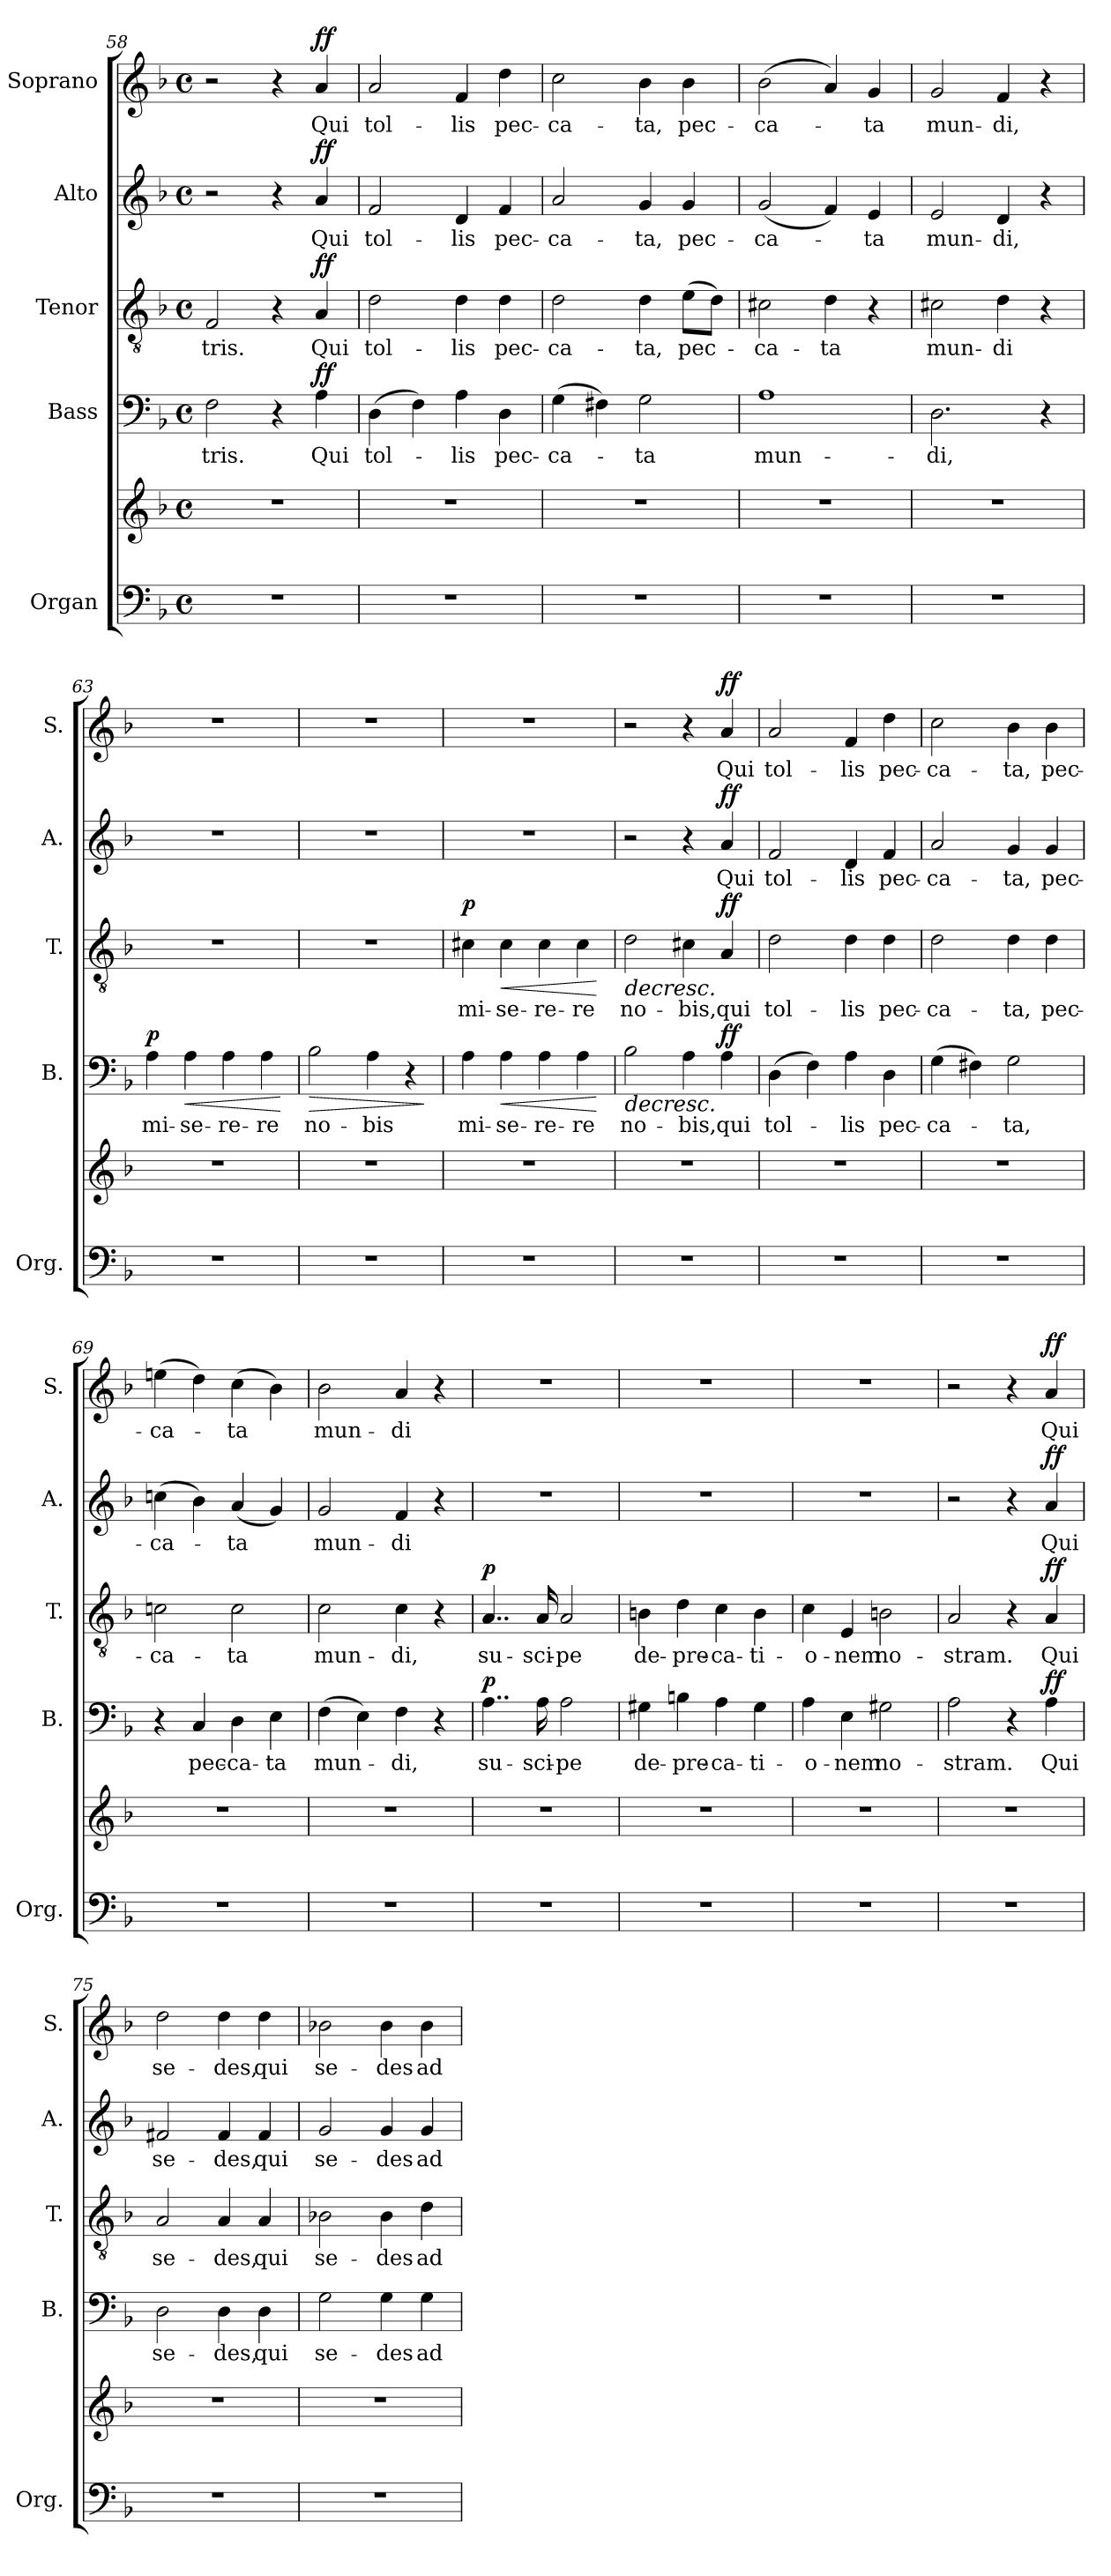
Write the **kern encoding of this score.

**kern	**kern	**kern	**text	**dynam	**kern	**text	**dynam	**kern	**text	**dynam	**kern	**text	**dynam
*part5	*part5	*part4	*part4	*part4	*part3	*part3	*part3	*part2	*part2	*part2	*part1	*part1	*part1
*staff6	*staff5	*staff4	*staff4	*staff4	*staff3	*staff3	*staff3	*staff2	*staff2	*staff2	*staff1	*staff1	*staff1
*I"Organ	*	*I"Bass	*	*	*I"Tenor	*	*	*I"Alto	*	*	*I"Soprano	*	*
*I'Org.	*	*I'B.	*	*	*I'T.	*	*	*I'A.	*	*	*I'S.	*	*
!!LO:PB:g=z
*clefF4	*clefG2	*clefF4	*	*	*clefGv2	*	*	*clefG2	*	*	*clefG2	*	*
*k[b-]	*k[b-]	*k[b-]	*	*	*k[b-]	*	*	*k[b-]	*	*	*k[b-]	*	*
*M4/4	*M4/4	*M4/4	*	*	*M4/4	*	*	*M4/4	*	*	*M4/4	*	*
*met(c)	*met(c)	*met(c)	*	*	*met(c)	*	*	*met(c)	*	*	*met(c)	*	*
=58	=58	=58	=58	=58	=58	=58	=58	=58	=58	=58	=58	=58	=58
!	!	!	!LO:LY:b	!	!	!LO:LY:b	!	!	!	!	!	!	!
1r	1r	2F\	-tris.	.	2F/	-tris.	.	2r	.	.	2r	.	.
.	.	4r	.	.	4r	.	.	4r	.	.	4r	.	.
!	!	!	!LO:LY:b	!LO:DY:a	!	!LO:LY:b	!LO:DY:a	!	!LO:LY:b	!LO:DY:a	!	!LO:LY:b	!LO:DY:a
.	.	4A\	Qui	ff	4A/	Qui	ff	4a/	Qui	ff	4a/	Qui	ff
=59	=59	=59	=59	=59	=59	=59	=59	=59	=59	=59	=59	=59	=59
!	!	!	!LO:LY:b	!	!	!LO:LY:b	!	!	!LO:LY:b	!	!	!LO:LY:b	!
1r	1r	(>4D\	tol-	.	2d\	tol-	.	2f/	tol-	.	2a/	tol-	.
.	.	4F\)	.	.	.	.	.	.	.	.	.	.	.
!	!	!	!LO:LY:b	!	!	!LO:LY:b	!	!	!LO:LY:b	!	!	!LO:LY:b	!
.	.	4A\	-lis	.	4d\	-lis	.	4d/	-lis	.	4f/	-lis	.
!	!	!	!LO:LY:b	!	!	!LO:LY:b	!	!	!LO:LY:b	!	!	!LO:LY:b	!
.	.	4D\	pec-	.	4d\	pec-	.	4f/	pec-	.	4dd\	pec-	.
=60	=60	=60	=60	=60	=60	=60	=60	=60	=60	=60	=60	=60	=60
!	!	!	!LO:LY:b	!	!	!LO:LY:b	!	!	!LO:LY:b	!	!	!LO:LY:b	!
1r	1r	(>4G\	-ca-	.	2d\	-ca-	.	2a/	-ca-	.	2cc\	-ca-	.
.	.	4F#X\)	.	.	.	.	.	.	.	.	.	.	.
!	!	!	!LO:LY:b	!	!	!LO:LY:b	!	!	!LO:LY:b	!	!	!LO:LY:b	!
.	.	2G\	-ta	.	4d\	-ta,	.	4g/	-ta,	.	4b-\	-ta,	.
!	!	!	!	!	!	!LO:LY:b	!	!	!LO:LY:b	!	!	!LO:LY:b	!
.	.	.	.	.	(>8e\L	pec-	.	4g/	pec-	.	4b-\	pec-	.
.	.	.	.	.	8d\J)	.	.	.	.	.	.	.	.
=61	=61	=61	=61	=61	=61	=61	=61	=61	=61	=61	=61	=61	=61
!	!	!	!LO:LY:b	!	!	!LO:LY:b	!	!	!LO:LY:b	!	!	!LO:LY:b	!
1r	1r	1A	mun-	.	2c#X\	-ca-	.	(<2g/	-ca-	.	(>2b-\	-ca-	.
!	!	!	!	!	!	!LO:LY:b	!	!	!	!	!	!	!
.	.	.	.	.	4d\	-ta	.	4f/)	.	.	4a/)	.	.
!	!	!	!	!	!	!	!	!	!LO:LY:b	!	!	!LO:LY:b	!
.	.	.	.	.	4r	.	.	4e/	-ta	.	4g/	-ta	.
=62	=62	=62	=62	=62	=62	=62	=62	=62	=62	=62	=62	=62	=62
!	!	!	!LO:LY:b	!	!	!LO:LY:b	!	!	!LO:LY:b	!	!	!LO:LY:b	!
1r	1r	2.D\	-di,	.	2c#X\	mun-	.	2e/	mun-	.	2g/	mun-	.
!	!	!	!	!	!	!LO:LY:b	!	!	!LO:LY:b	!	!	!LO:LY:b	!
.	.	.	.	.	4d\	-di	.	4d/	-di,	.	4f/	-di,	.
.	.	4r	.	.	4r	.	.	4r	.	.	4r	.	.
=63	=63	=63	=63	=63	=63	=63	=63	=63	=63	=63	=63	=63	=63
!	!	!	!LO:LY:b	!LO:DY:a	!	!	!	!	!	!	!	!	!
1r	1r	4A\	mi-	p	1r	.	.	1r	.	.	1r	.	.
!	!	!	!LO:LY:b	!LO:HP:b	!	!	!	!	!	!	!	!	!
.	.	4A\	-se-	<	.	.	.	.	.	.	.	.	.
!	!	!	!LO:LY:b	!	!	!	!	!	!	!	!	!	!
.	.	4A\	-re-	.	.	.	.	.	.	.	.	.	.
!	!	!	!LO:LY:b	!	!	!	!	!	!	!	!	!	!
.	.	4A\	-re	.	.	.	.	.	.	.	.	.	.
.	.	.	.	[	.	.	.	.	.	.	.	.	.
=64	=64	=64	=64	=64	=64	=64	=64	=64	=64	=64	=64	=64	=64
!	!	!	!LO:LY:b	!LO:HP:b	!	!	!	!	!	!	!	!	!
1r	1r	2B-\	no-	>	1r	.	.	1r	.	.	1r	.	.
!	!	!	!LO:LY:b	!	!	!	!	!	!	!	!	!	!
.	.	4A\	-bis	.	.	.	.	.	.	.	.	.	.
.	.	4r	.	.	.	.	.	.	.	.	.	.	.
.	.	.	.	]	.	.	.	.	.	.	.	.	.
=65	=65	=65	=65	=65	=65	=65	=65	=65	=65	=65	=65	=65	=65
!	!	!	!LO:LY:b	!	!	!LO:LY:b	!LO:DY:a	!	!	!	!	!	!
1r	1r	4A\	mi-	.	4c#X\	mi-	p	1r	.	.	1r	.	.
!	!	!	!LO:LY:b	!LO:HP:b	!	!LO:LY:b	!LO:HP:b	!	!	!	!	!	!
.	.	4A\	-se-	<	4c#\	-se-	<	.	.	.	.	.	.
!	!	!	!LO:LY:b	!	!	!LO:LY:b	!	!	!	!	!	!	!
.	.	4A\	-re-	.	4c#\	-re-	.	.	.	.	.	.	.
!	!	!	!LO:LY:b	!	!	!LO:LY:b	!	!	!	!	!	!	!
.	.	4A\	-re	.	4c#\	-re	.	.	.	.	.	.	.
.	.	.	.	[	.	.	[	.	.	.	.	.	.
!!LO:LB:g=z
=66	=66	=66	=66	=66	=66	=66	=66	=66	=66	=66	=66	=66	=66
!	!	!	!LO:LY:b	!LO:HP:b	!	!LO:LY:b	!LO:HP:b	!	!	!	!	!	!
1r	1r	2B-\	no-	>	2d\	no-	>	2r	.	.	2r	.	.
!	!	!	!LO:LY:b	!	!	!LO:LY:b	!	!	!	!	!	!	!
.	.	4A\	-bis,	.	4c#X\	-bis,	.	4r	.	.	4r	.	.
!	!	!	!LO:LY:b	!LO:DY:a	!	!LO:LY:b	!LO:DY:a	!	!LO:LY:b	!LO:DY:a	!	!LO:LY:b	!LO:DY:a
.	.	4A\	qui	ff	4A/	qui	ff	4a/	Qui	ff	4a/	Qui	ff
.	.	.	.	]	.	.	]	.	.	.	.	.	.
=67	=67	=67	=67	=67	=67	=67	=67	=67	=67	=67	=67	=67	=67
!	!	!	!LO:LY:b	!	!	!LO:LY:b	!	!	!LO:LY:b	!	!	!LO:LY:b	!
1r	1r	(>4D\	tol-	.	2d\	tol-	.	2f/	tol-	.	2a/	tol-	.
.	.	4F\)	.	.	.	.	.	.	.	.	.	.	.
!	!	!	!LO:LY:b	!	!	!LO:LY:b	!	!	!LO:LY:b	!	!	!LO:LY:b	!
.	.	4A\	-lis	.	4d\	-lis	.	4d/	-lis	.	4f/	-lis	.
!	!	!	!LO:LY:b	!	!	!LO:LY:b	!	!	!LO:LY:b	!	!	!LO:LY:b	!
.	.	4D\	pec-	.	4d\	pec-	.	4f/	pec-	.	4dd\	pec-	.
=68	=68	=68	=68	=68	=68	=68	=68	=68	=68	=68	=68	=68	=68
!	!	!	!LO:LY:b	!	!	!LO:LY:b	!	!	!LO:LY:b	!	!	!LO:LY:b	!
1r	1r	(>4G\	-ca-	.	2d\	-ca-	.	2a/	-ca-	.	2cc\	-ca-	.
.	.	4F#X\)	.	.	.	.	.	.	.	.	.	.	.
!	!	!	!LO:LY:b	!	!	!LO:LY:b	!	!	!LO:LY:b	!	!	!LO:LY:b	!
.	.	2G\	-ta,	.	4d\	-ta,	.	4g/	-ta,	.	4b-\	-ta,	.
!	!	!	!	!	!	!LO:LY:b	!	!	!LO:LY:b	!	!	!LO:LY:b	!
.	.	.	.	.	4d\	pec-	.	4g/	pec-	.	4b-\	pec-	.
=69	=69	=69	=69	=69	=69	=69	=69	=69	=69	=69	=69	=69	=69
!	!	!	!	!	!	!LO:LY:b	!	!	!LO:LY:b	!	!	!LO:LY:b	!
1r	1r	4r	.	.	2cn\	-ca-	.	(>4ccn\	-ca-	.	(>4een\	-ca-	.
!	!	!	!LO:LY:b	!	!	!	!	!	!	!	!	!	!
.	.	4C/	pec-	.	.	.	.	4b-\)	.	.	4dd\)	.	.
!	!	!	!LO:LY:b	!	!	!LO:LY:b	!	!	!LO:LY:b	!	!	!LO:LY:b	!
.	.	4D\	-ca-	.	2c\	-ta	.	(<4a/	-ta	.	(>4cc\	-ta	.
!	!	!	!LO:LY:b	!	!	!	!	!	!	!	!	!	!
.	.	4E\	-ta	.	.	.	.	4g/)	.	.	4b-\)	.	.
=70	=70	=70	=70	=70	=70	=70	=70	=70	=70	=70	=70	=70	=70
!	!	!	!LO:LY:b	!	!	!LO:LY:b	!	!	!LO:LY:b	!	!	!LO:LY:b	!
1r	1r	(>4F\	mun-	.	2c\	mun-	.	2g/	mun-	.	2b-\	mun-	.
.	.	4E\)	.	.	.	.	.	.	.	.	.	.	.
!	!	!	!LO:LY:b	!	!	!LO:LY:b	!	!	!LO:LY:b	!	!	!LO:LY:b	!
.	.	4F\	-di,	.	4c\	-di,	.	4f/	-di	.	4a/	-di	.
.	.	4r	.	.	4r	.	.	4r	.	.	4r	.	.
=71	=71	=71	=71	=71	=71	=71	=71	=71	=71	=71	=71	=71	=71
!	!	!	!LO:LY:b	!LO:DY:a	!	!LO:LY:b	!LO:DY:a	!	!	!	!	!	!
1r	1r	4..A\	su-	p	4..A/	su-	p	1r	.	.	1r	.	.
!	!	!	!LO:LY:b	!	!	!LO:LY:b	!	!	!	!	!	!	!
.	.	16A\	-sci-	.	16A/	-sci-	.	.	.	.	.	.	.
!	!	!	!LO:LY:b	!	!	!LO:LY:b	!	!	!	!	!	!	!
.	.	2A\	-pe	.	2A/	-pe	.	.	.	.	.	.	.
=72	=72	=72	=72	=72	=72	=72	=72	=72	=72	=72	=72	=72	=72
!	!	!	!LO:LY:b	!	!	!LO:LY:b	!	!	!	!	!	!	!
1r	1r	4G#X\	de-	.	4Bn\	de-	.	1r	.	.	1r	.	.
!	!	!	!LO:LY:b	!	!	!LO:LY:b	!	!	!	!	!	!	!
.	.	4Bn\	-pre-	.	4d\	-pre-	.	.	.	.	.	.	.
!	!	!	!LO:LY:b	!	!	!LO:LY:b	!	!	!	!	!	!	!
.	.	4A\	-ca-	.	4c\	-ca-	.	.	.	.	.	.	.
!	!	!	!LO:LY:b	!	!	!LO:LY:b	!	!	!	!	!	!	!
.	.	4G#\	-ti-	.	4B\	-ti-	.	.	.	.	.	.	.
=73	=73	=73	=73	=73	=73	=73	=73	=73	=73	=73	=73	=73	=73
!	!	!	!LO:LY:b	!	!	!LO:LY:b	!	!	!	!	!	!	!
1r	1r	4A\	-o-	.	4c\	-o-	.	1r	.	.	1r	.	.
!	!	!	!LO:LY:b	!	!	!LO:LY:b	!	!	!	!	!	!	!
.	.	4E\	-nem	.	4E/	-nem	.	.	.	.	.	.	.
!	!	!	!LO:LY:b	!	!	!LO:LY:b	!	!	!	!	!	!	!
.	.	2G#X\	no-	.	2Bn\	no-	.	.	.	.	.	.	.
!!LO:LB:g=z
=74	=74	=74	=74	=74	=74	=74	=74	=74	=74	=74	=74	=74	=74
!	!	!	!LO:LY:b	!	!	!LO:LY:b	!	!	!	!	!	!	!
1r	1r	2A\	-stram.	.	2A/	-stram.	.	2r	.	.	2r	.	.
.	.	4r	.	.	4r	.	.	4r	.	.	4r	.	.
!	!	!	!LO:LY:b	!LO:DY:a	!	!LO:LY:b	!LO:DY:a	!	!LO:LY:b	!LO:DY:a	!	!LO:LY:b	!LO:DY:a
.	.	4A\	Qui	ff	4A/	Qui	ff	4a/	Qui	ff	4a/	Qui	ff
=75	=75	=75	=75	=75	=75	=75	=75	=75	=75	=75	=75	=75	=75
!	!	!	!LO:LY:b	!	!	!LO:LY:b	!	!	!LO:LY:b	!	!	!LO:LY:b	!
1r	1r	2D\	se-	.	2A/	se-	.	2f#X/	se-	.	2dd\	se-	.
!	!	!	!LO:LY:b	!	!	!LO:LY:b	!	!	!LO:LY:b	!	!	!LO:LY:b	!
.	.	4D\	-des,	.	4A/	-des,	.	4f#/	-des,	.	4dd\	-des,	.
!	!	!	!LO:LY:b	!	!	!LO:LY:b	!	!	!LO:LY:b	!	!	!LO:LY:b	!
.	.	4D\	qui	.	4A/	qui	.	4f#/	qui	.	4dd\	qui	.
=76	=76	=76	=76	=76	=76	=76	=76	=76	=76	=76	=76	=76	=76
!	!	!	!LO:LY:b	!	!	!LO:LY:b	!	!	!LO:LY:b	!	!	!LO:LY:b	!
1r	1r	2G\	se-	.	2B-X\	se-	.	2g/	se-	.	2b-X\	se-	.
!	!	!	!LO:LY:b	!	!	!LO:LY:b	!	!	!LO:LY:b	!	!	!LO:LY:b	!
.	.	4G\	-des	.	4B-\	-des	.	4g/	-des	.	4b-\	-des	.
!	!	!	!LO:LY:b	!	!	!LO:LY:b	!	!	!LO:LY:b	!	!	!LO:LY:b	!
.	.	4G\	ad	.	4d\	ad	.	4g/	ad	.	4b-\	ad	.
=	=	=	=	=	=	=	=	=	=	=	=	=	=
*-	*-	*-	*-	*-	*-	*-	*-	*-	*-	*-	*-	*-	*-
